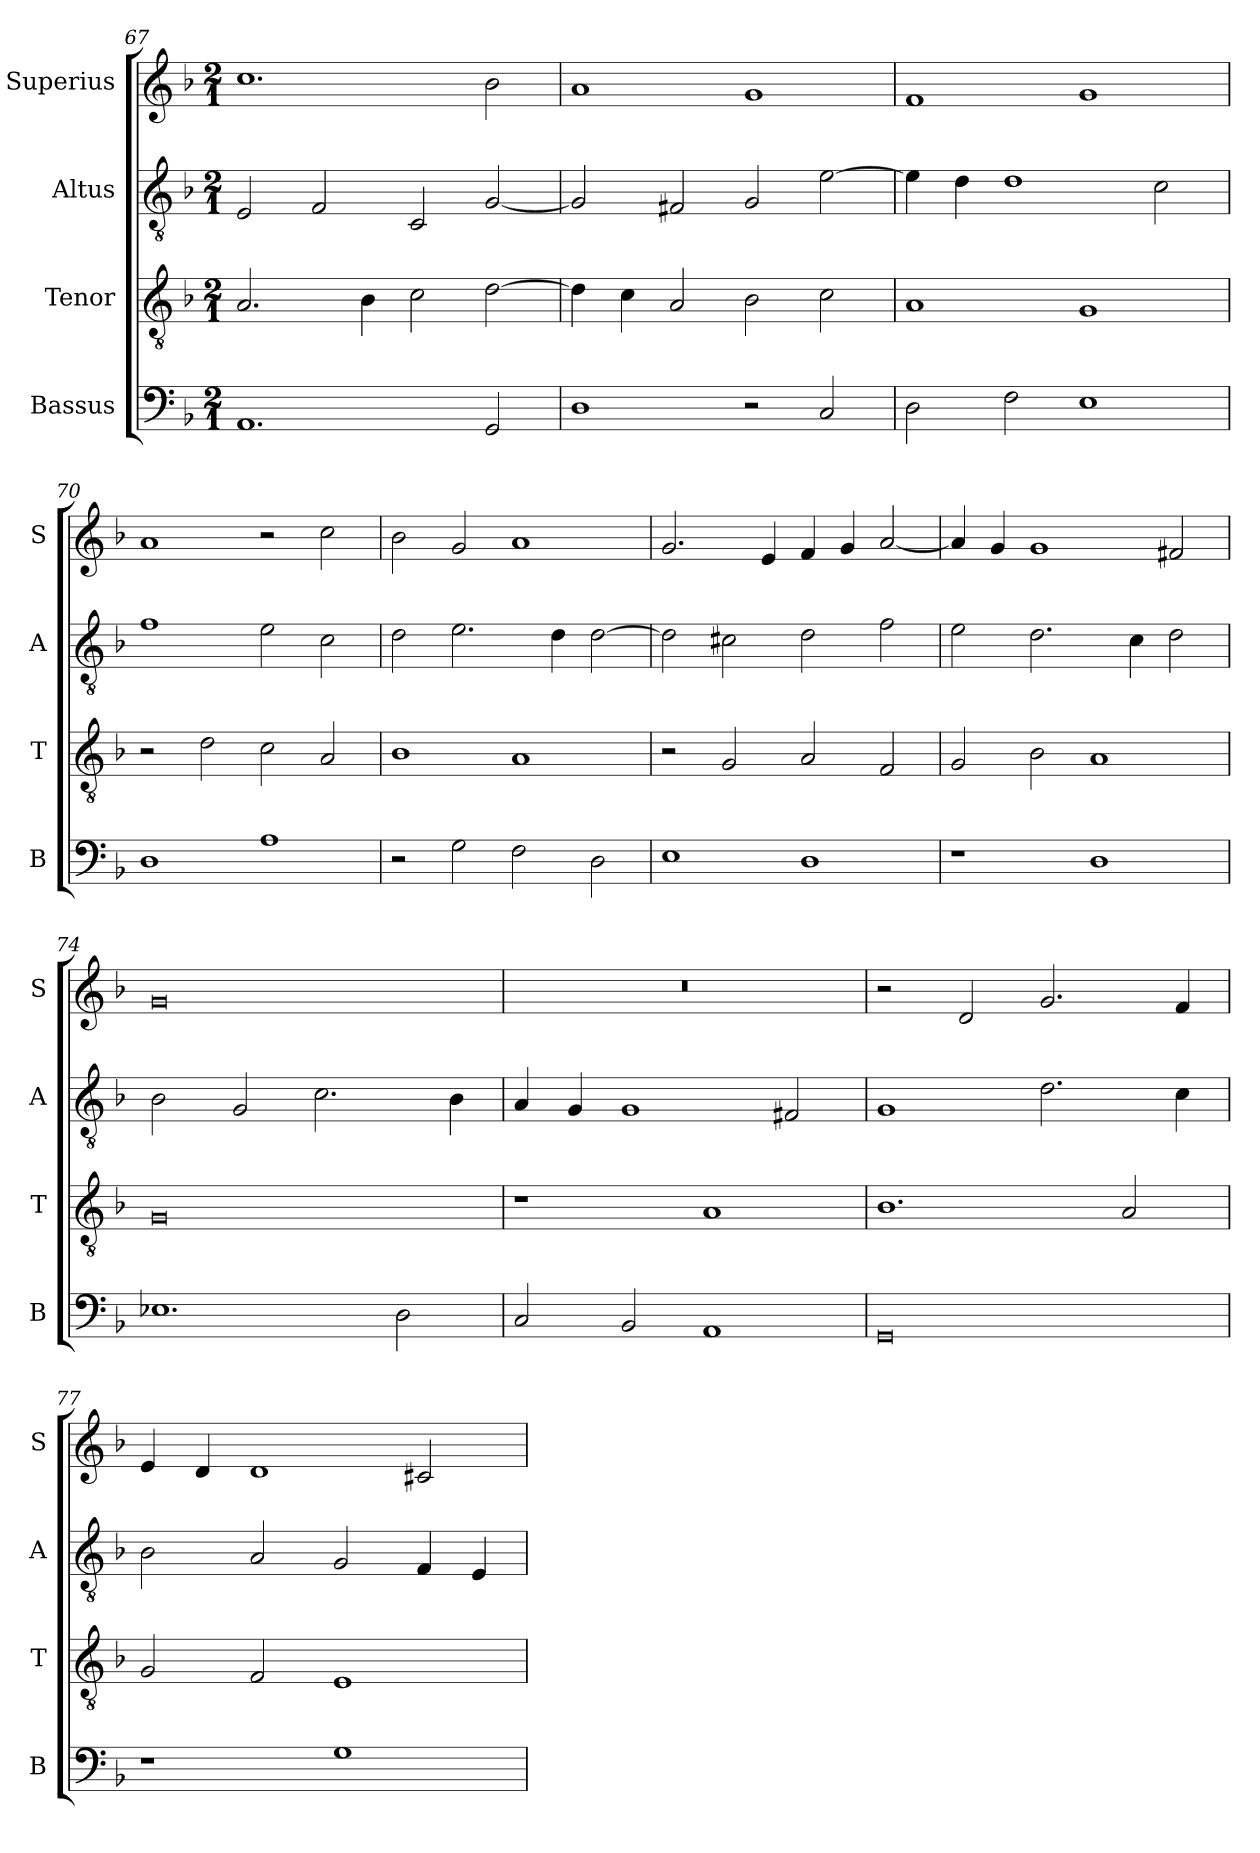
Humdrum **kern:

**kern	**kern	**kern	**kern
*part4	*part3	*part2	*part1
*staff4	*staff3	*staff2	*staff1
*I"Bassus	*I"Tenor	*I"Altus	*I"Superius
*I'B	*I'T	*I'A	*I'S
*clefF4	*clefGv2	*clefGv2	*clefG2
*k[b-]	*k[b-]	*k[b-]	*k[b-]
*M2/1	*M2/1	*M2/1	*M2/1
=67	=67	=67	=67
1.AA	2.A/	2E/	1.cc
.	.	2F/	.
.	4B-\	.	.
.	2c\	2C/	.
2GG/	[2d\	[2G/	2b-\
=68	=68	=68	=68
1D	4d\]	2G/]	1a
.	4c\	.	.
.	2A/	2F#X/	.
2r	2B-\	2G/	1g
2C/	2c\	[2e\	.
=69	=69	=69	=69
2D\	1A	4e\]	1f
.	.	4d\	.
2F\	.	1d	.
1E	1G	.	1g
.	.	2c\	.
=70	=70	=70	=70
1D	2r	1f	1a
.	2d\	.	.
1A	2c\	2e\	2r
.	2A/	2c\	2cc\
=71	=71	=71	=71
2r	1B-	2d\	2b-\
2G\	.	2.e\	2g/
2F\	1A	.	1a
.	.	4d\	.
2D\	.	[2d\	.
=72	=72	=72	=72
1E	2r	2d\]	2.g/
.	2G/	2c#X\	.
.	.	.	4e/
1D	2A/	2d\	4f/
.	.	.	4g/
.	2F/	2f\	[2a/
=73	=73	=73	=73
1r	2G/	2e\	4a/]
.	.	.	4g/
.	2B-\	2.d\	1g
1D	1A	.	.
.	.	4c\	.
.	.	2d\	2f#X/
=74	=74	=74	=74
1.E-X	0G	2B-\	0g
.	.	2G/	.
.	.	2.c\	.
2D\	.	.	.
.	.	4B-\	.
=75	=75	=75	=75
2C/	1r	4A/	0r
.	.	4G/	.
2BB-/	.	1G	.
1AA	1A	.	.
.	.	2F#X/	.
=76	=76	=76	=76
0GG	1.B-	1G	2r
.	.	.	2d/
.	.	2.d\	2.g/
.	2A/	.	.
.	.	4c\	4f/
=77	=77	=77	=77
1r	2G/	2B-\	4e/
.	.	.	4d/
.	2F/	2A/	1d
1G	1E	2G/	.
.	.	4F/	2c#X/
.	.	4E/	.
=	=	=	=
*-	*-	*-	*-
